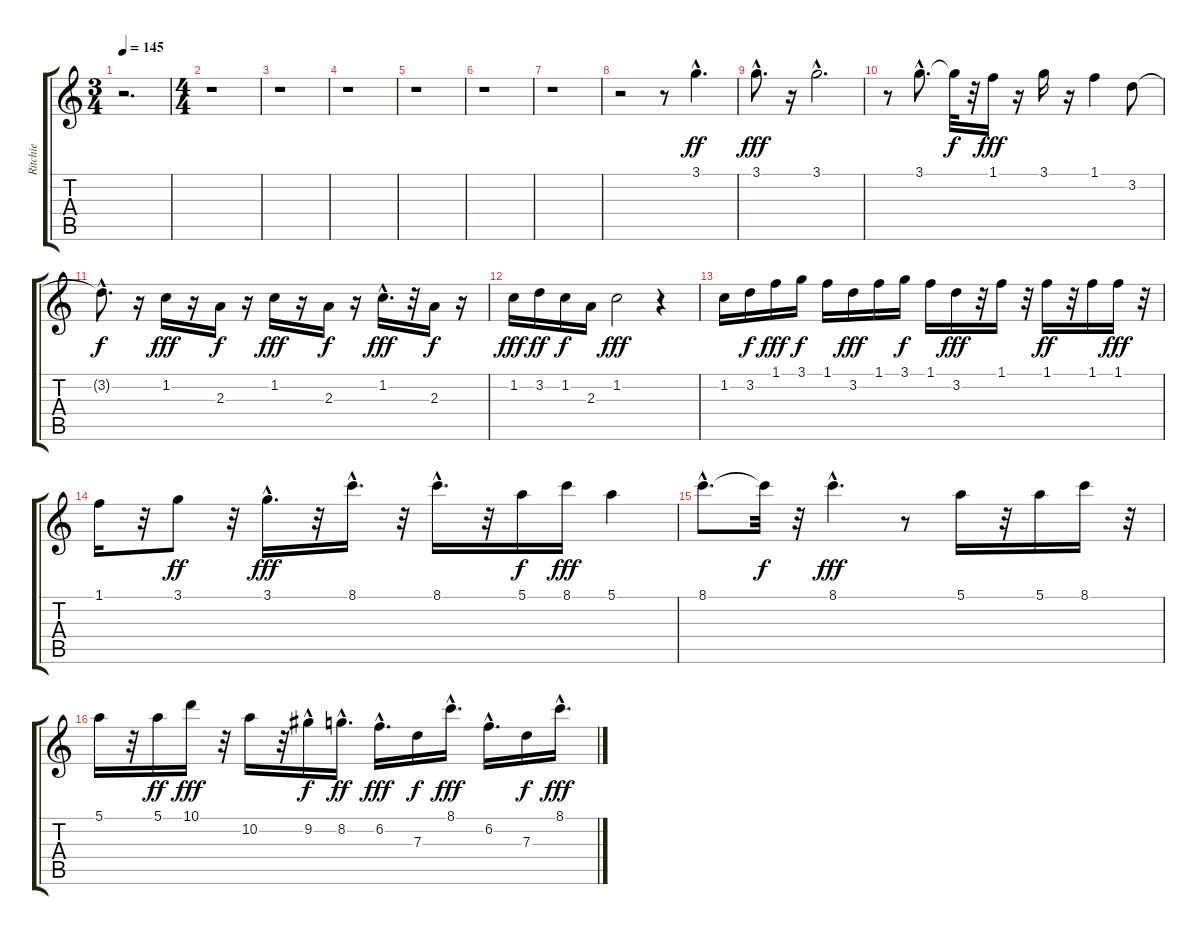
\track ("Ritchie" "Ritchie") {instrument overdrivenguitar}
\staff {score tabs}
\tuning (E4 B3 G3 D3 A2 E2) {hide}
\ts (3 4)
\tempo 145
\clef g2
\ks c
r.2{d dy f} |
\ts (4 4)
r.1 |
r.1 |
r.1 |
r.1 |
r.1 |
r.1 |
r.2 r.8 3.1{hac}.4{d dy ff balance 6} |
3.1{hac}.8{d dy fff} r.16 3.1{hac}.2{d} |
r.8 3.1{hac}.8{d} 3.1{t}.32{dy f} r.32 1.1.16{dy fff} r.16 3.1.16 r.16 1.1.4 3.2.8 |
3.2{hac t}.8{d dy f} r.16 1.2.16{dy fff} r.16 2.3.16{dy f} r.16 1.2.16{dy fff} r.16 2.3.16{dy f} r.16 1.2{hac}.16{d dy fff} r.32 2.3.16{dy f} r.16 |
1.2.16{dy fff} 3.2.16{dy ff} 1.2.16{dy f} 2.3.16 1.2.2{dy fff} r.4 |
1.2.16 3.2.16{dy f} 1.1.16{dy fff} 3.1.16{dy f} 1.1.16 3.2.16{dy fff} 1.1.16 3.1.16{dy f} 1.1.16 3.2.16{dy fff} r.32 1.1.16 r.32 1.1.16{dy ff} r.32 1.1.16 1.1.16{dy fff} r.32 |
1.1.16 r.32 3.1.8{dy ff} r.32 3.1{hac}.16{d dy fff} r.32 8.1{hac}.16{d} r.32 8.1{hac}.16{d} r.32 5.1.16{dy f} 8.1.16{dy fff} 5.1.4 |
8.1{hac}.8{d} 8.1{t}.32{dy f} r.32 8.1{hac}.4{d dy fff} r.8 5.1.16 r.32 5.1.16 8.1.16 r.32 |
5.1.16 r.32 5.1.16{dy ff} 10.1.16{dy fff} r.32 10.2.16 r.32 9.2{hac}.16{dy f} 8.2{hac}.16{d dy ff} 6.2{hac}.16{d dy fff} 7.3.16{dy f} 8.1{hac}.16{d dy fff} 6.2{hac}.16{d} 7.3.16{dy f} 8.1{hac}.16{d dy fff}
